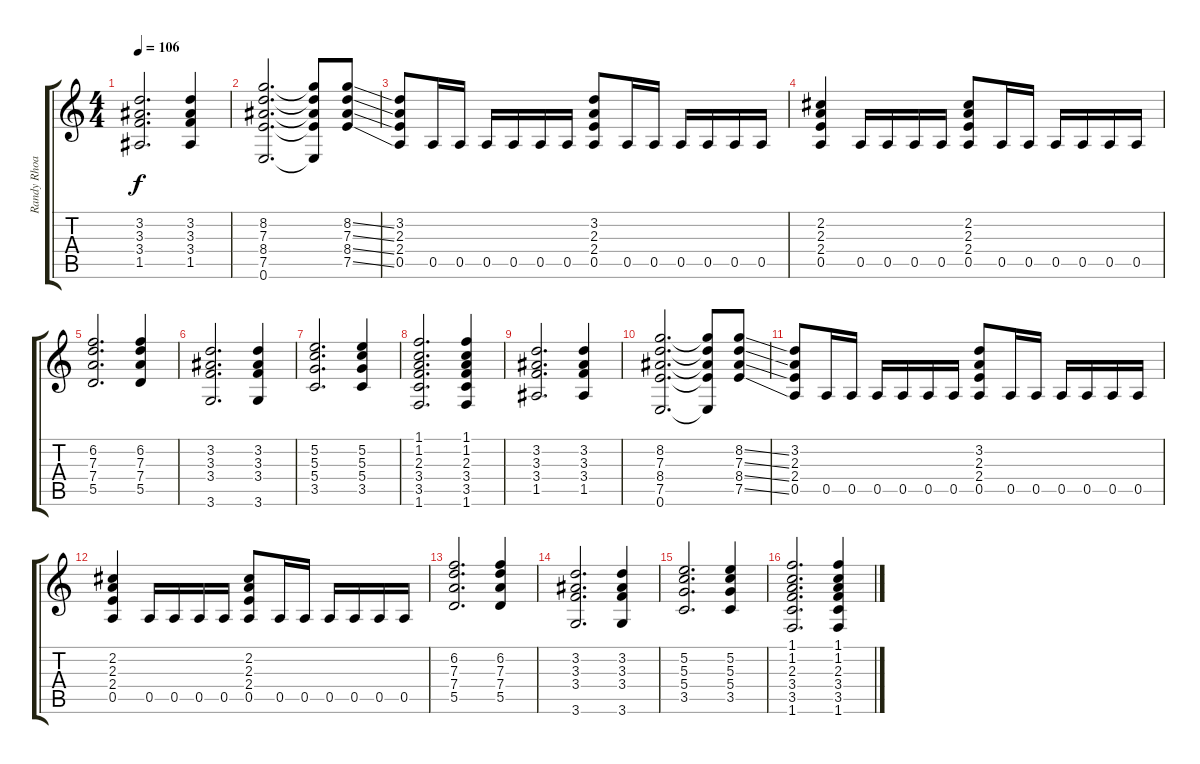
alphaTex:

\track ("Randy Rhoads (Base)" "Randy Rhoa") {instrument overdrivenguitar}
\staff {score tabs}
\tuning (E4 B3 G3 D3 A2 E2) {hide}
\ts (4 4)
\tempo 106
\clef g2
\ks c
(3.2 3.3 3.4 1.5).2{d dy f} (3.2 3.3 3.4 1.5).4 |
(8.2 7.3 8.4 7.5 0.6).2{d} (8.2{t} 7.3{t} 8.4{t} 7.5{t} 0.6{t}).8 (8.2{ss} 7.3{ss} 8.4{ss} 7.5{ss}).8 |
(3.2 2.3 2.4 0.5).8 0.5.16 0.5.16 0.5.16 0.5.16 0.5.16 0.5.16 (3.2 2.3 2.4 0.5).8 0.5.16 0.5.16 0.5.16 0.5.16 0.5.16 0.5.16 |
(2.2 2.3 2.4 0.5).4 0.5.16 0.5.16 0.5.16 0.5.16 (2.2 2.3 2.4 0.5).8 0.5.16 0.5.16 0.5.16 0.5.16 0.5.16 0.5.16 |
(6.2 7.3 7.4 5.5).2{d} (6.2 7.3 7.4 5.5).4 |
(3.2 3.3 3.4 3.6).2{d} (3.2 3.3 3.4 3.6).4 |
(5.2 5.3 5.4 3.5).2{d} (5.2 5.3 5.4 3.5).4 |
(1.1 1.2 2.3 3.4 3.5 1.6).2{d} (1.1 1.2 2.3 3.4 3.5 1.6).4 |
(3.2 3.3 3.4 1.5).2{d} (3.2 3.3 3.4 1.5).4 |
(8.2 7.3 8.4 7.5 0.6).2{d} (8.2{t} 7.3{t} 8.4{t} 7.5{t} 0.6{t}).8 (8.2{ss} 7.3{ss} 8.4{ss} 7.5{ss}).8 |
(3.2 2.3 2.4 0.5).8 0.5.16 0.5.16 0.5.16 0.5.16 0.5.16 0.5.16 (3.2 2.3 2.4 0.5).8 0.5.16 0.5.16 0.5.16 0.5.16 0.5.16 0.5.16 |
(2.2 2.3 2.4 0.5).4 0.5.16 0.5.16 0.5.16 0.5.16 (2.2 2.3 2.4 0.5).8 0.5.16 0.5.16 0.5.16 0.5.16 0.5.16 0.5.16 |
(6.2 7.3 7.4 5.5).2{d} (6.2 7.3 7.4 5.5).4 |
(3.2 3.3 3.4 3.6).2{d} (3.2 3.3 3.4 3.6).4 |
(5.2 5.3 5.4 3.5).2{d} (5.2 5.3 5.4 3.5).4 |
(1.1 1.2 2.3 3.4 3.5 1.6).2{d} (1.1 1.2 2.3 3.4 3.5 1.6).4
